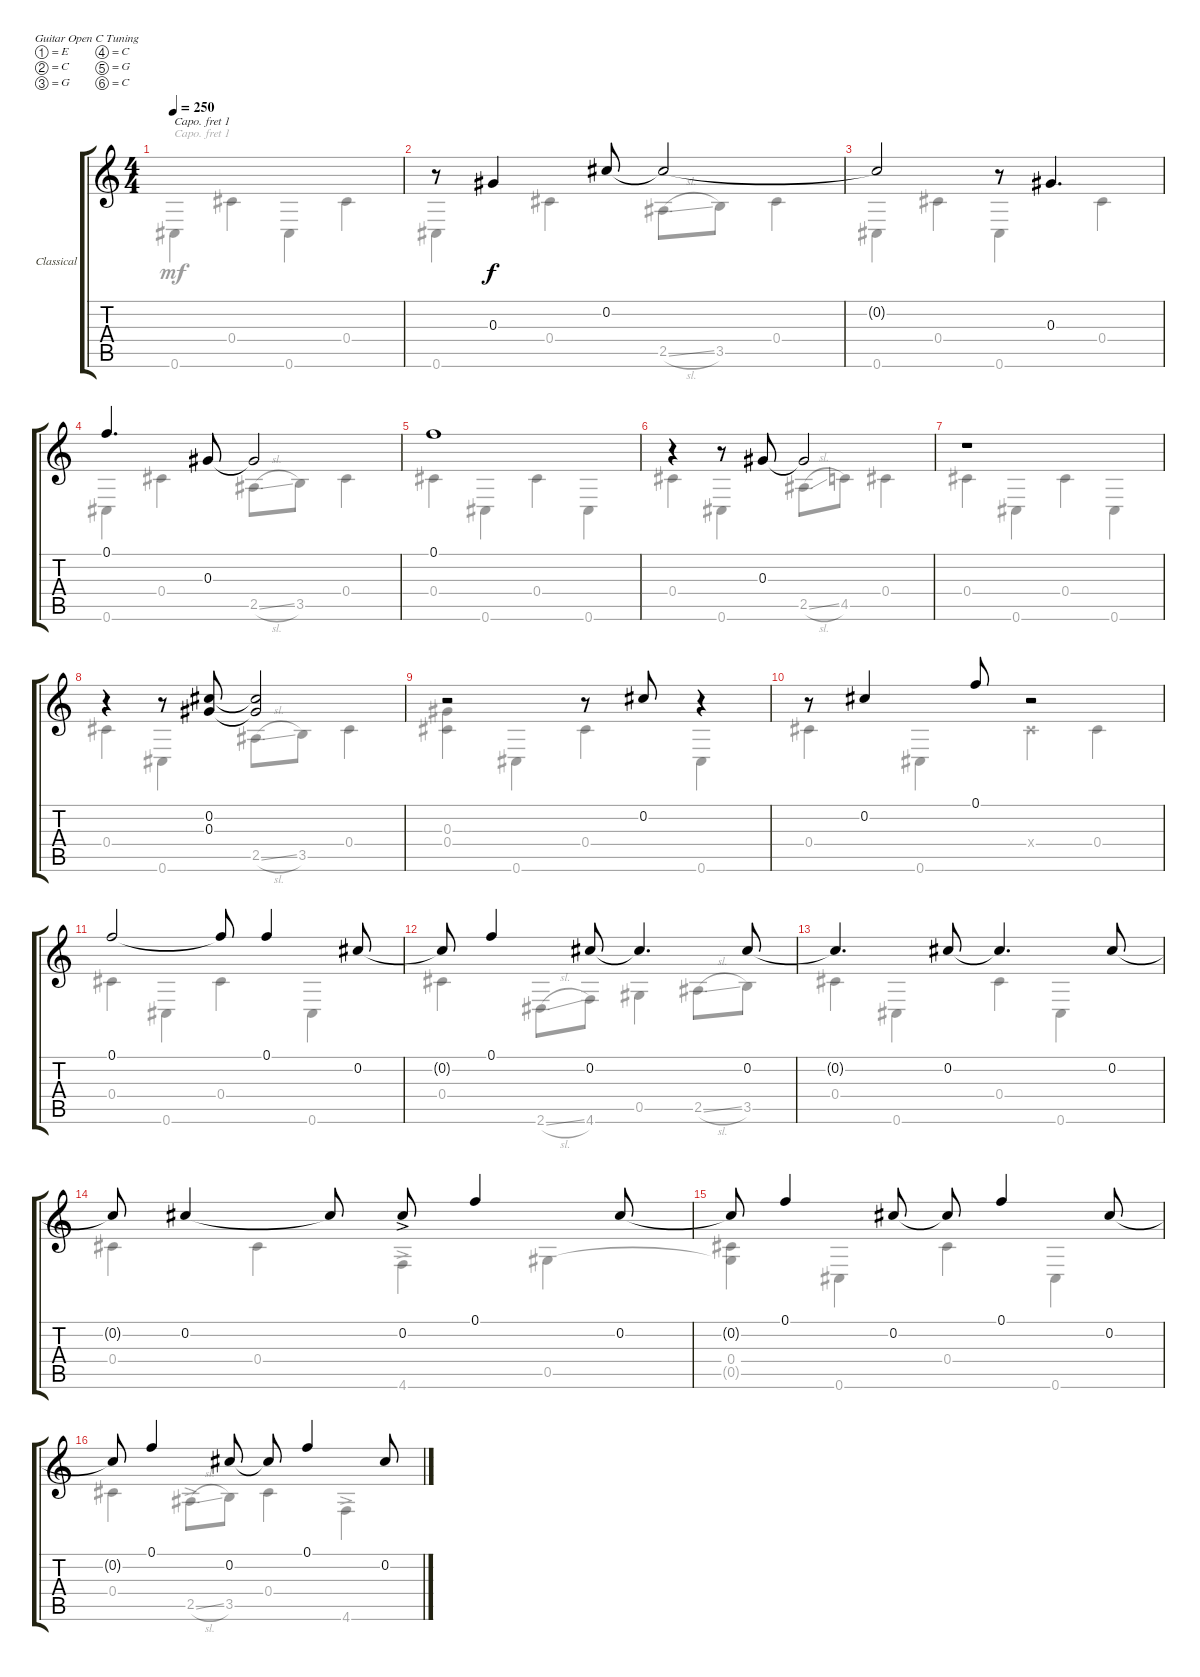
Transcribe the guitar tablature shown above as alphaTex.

\defaultSystemsLayout 4
\bracketExtendMode groupsimilarinstruments
\firstSystemTrackNameOrientation horizontal
\otherSystemsTrackNameOrientation horizontal
\track ("Classical Guitar" "Classical ") {instrument acousticguitarsteel}
\staff {score tabs}
\capo 1
\tuning (E4 C4 G3 C3 G2 C2)
\voice
\ts (4 4)
\ac
\tempo 250
\clef g2
\ks c
|
r.8 0.3.4 0.2.8 0.2{t}.2 |
0.2{t}.2 r.8 0.3.4{d} |
0.1.4{d} 0.3.8 0.3{t}.2 |
0.1.1 |
r.4 r.8 0.3.8 0.3{t}.2 |
r.1 |
r.4 r.8 (0.2 0.3).8 (0.3{t} 0.2{t}).2 |
r.2 r.8 0.2.8 r.4 |
r.8 0.2.4 0.1.8 r.2 |
0.1.2 0.1{t}.8 0.1.4 0.2.8 |
0.2{t}.8 0.1.4 0.2.8 0.2{t}.4{d} 0.2.8 |
0.2{t}.4{d} 0.2.8 0.2{t}.4{d} 0.2.8 |
0.2{t}.8 0.2.4 0.2{t}.8 0.2{ac}.8 0.1.4 0.2.8 |
0.2{t}.8 0.1.4 0.2.8 0.2{t}.8 0.1.4 0.2.8 |
0.2{t}.8 0.1.4 0.2.8 0.2{t}.8 0.1.4 0.2.8
\voice
\clef g2
\ottava regular
\simile none
\ks c
0.6.4{dy mf} 0.4.4 0.6.4 0.4.4 |
0.6.4 0.4.4 2.5{sl}.8 3.5.8 0.4.4 |
0.6.4 0.4.4 0.6.4 0.4.4 |
0.6.4 0.4.4 2.5{sl}.8 3.5.8 0.4.4 |
0.4.4 0.6.4 0.4.4 0.6.4 |
0.4.4 0.6.4 2.5{sl}.8 4.5.8 0.4.4 |
0.4.4 0.6.4 0.4.4 0.6.4 |
0.4.4 0.6.4 2.5{sl}.8 3.5.8 0.4.4 |
(0.4 0.3).4 0.6.4 0.4.4 0.6.4 |
0.4.4 0.6.4 0.4{x}.4 0.4.4 |
0.4.4 0.6.4 0.4.4 0.6.4 |
0.4.4 2.6{sl}.8 4.6.8 0.5.4 2.5{sl}.8 3.5.8 |
0.4.4 0.6.4 0.4.4 0.6.4 |
0.4.4 0.4.4 4.6{ac}.4 0.5.4 |
(0.5{t} 0.4).4 0.6.4 0.4.4 0.6.4 |
0.4.4 2.5{sl ac}.8 3.5.8 0.4.4 4.6{ac}.4
